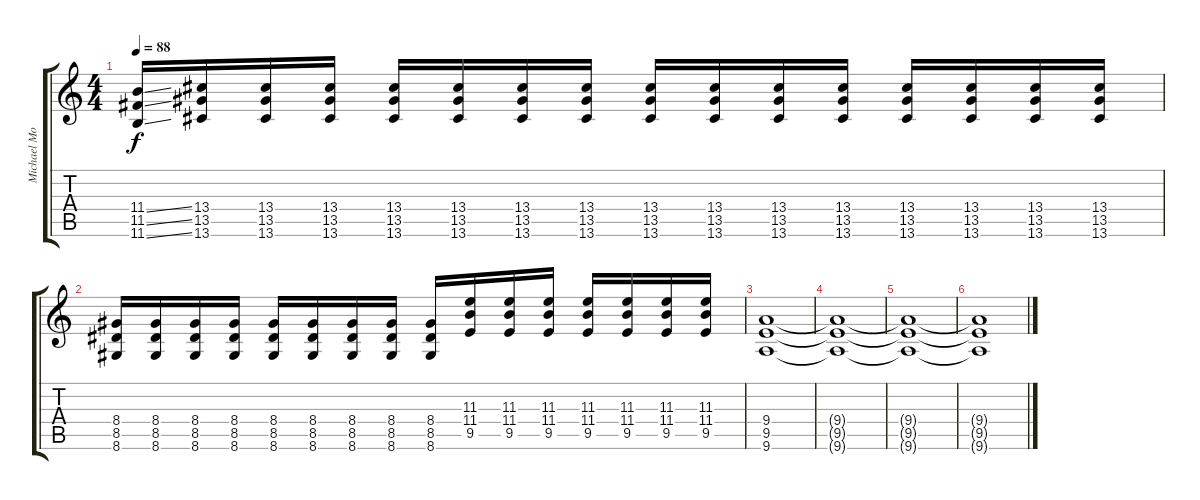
\track ("Michael Money" "Michael Mo") {instrument distortionguitar}
\staff {score tabs}
\tuning (D4 A3 F3 C3 G2 C2) {hide}
\ts (4 4)
\tempo 88
\clef g2
\ks c
(11.4{ss} 11.5{ss} 11.6{ss}).16{dy f} (13.4 13.5 13.6).16 (13.4 13.5 13.6).16 (13.4 13.5 13.6).16 (13.4 13.5 13.6).16 (13.4 13.5 13.6).16 (13.4 13.5 13.6).16 (13.4 13.5 13.6).16 (13.4 13.5 13.6).16 (13.4 13.5 13.6).16 (13.4 13.5 13.6).16 (13.4 13.5 13.6).16 (13.4 13.5 13.6).16 (13.4 13.5 13.6).16 (13.4 13.5 13.6).16 (13.4 13.5 13.6).16 |
(8.4 8.5 8.6).16 (8.4 8.5 8.6).16 (8.4 8.5 8.6).16 (8.4 8.5 8.6).16 (8.4 8.5 8.6).16 (8.4 8.5 8.6).16 (8.4 8.5 8.6).16 (8.4 8.5 8.6).16 (8.4 8.5 8.6).16 (11.3 11.4 9.5).16 (11.3 11.4 9.5).16 (11.3 11.4 9.5).16 (11.3 11.4 9.5).16 (11.3 11.4 9.5).16 (11.3 11.4 9.5).16 (11.3 11.4 9.5).16 |
(9.4 9.5 9.6).1 |
(9.4{t} 9.5{t} 9.6{t}).1 |
(9.4{t} 9.5{t} 9.6{t}).1 |
(9.4{t} 9.5{t} 9.6{t}).1
